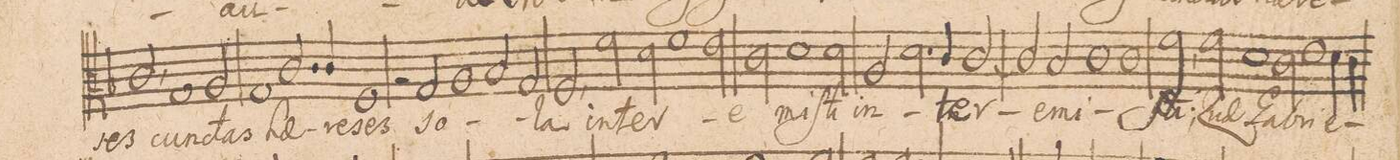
**kern	**text
*I"ALTVS.	*
*clefC3	*
*k[b-]	*
*met(C|)	*
*M2/1	*
2c,/	-ses
1G/	cun-
=12-	=12-
2A/	-ctas
1G	hae-
=13-	=13-
2.c/	.
4c/	-re-
1F	-ses
=14-	=14-
2rA	.
2G/	so-
1A	.
=15-	=15-
2B-/	.
2G/	.
2F,/	-la
2f\	in-
=16-	=16-
2d,\	-ter-
1f	.
2e\	.
=17-	=17-
2c\	-e-
1d	-mi-
2d\	-ſti
=18-	=18-
1ryy	.
2A/	in-
2d.\	.
=19-	=19-
4c/	.
[<2c/	-ter-
2c/]	.
2B-/	-e-
=20-	=20-
1c	-mi-
1c	.
=21-	=21-
2f,\	-ſti;
2f\	Quae
1d	Ga-
=22-	=22-
2c\	-bri-
1e	-e-
4d\	.
4c\	.
=23-	=23-
*-	*-
